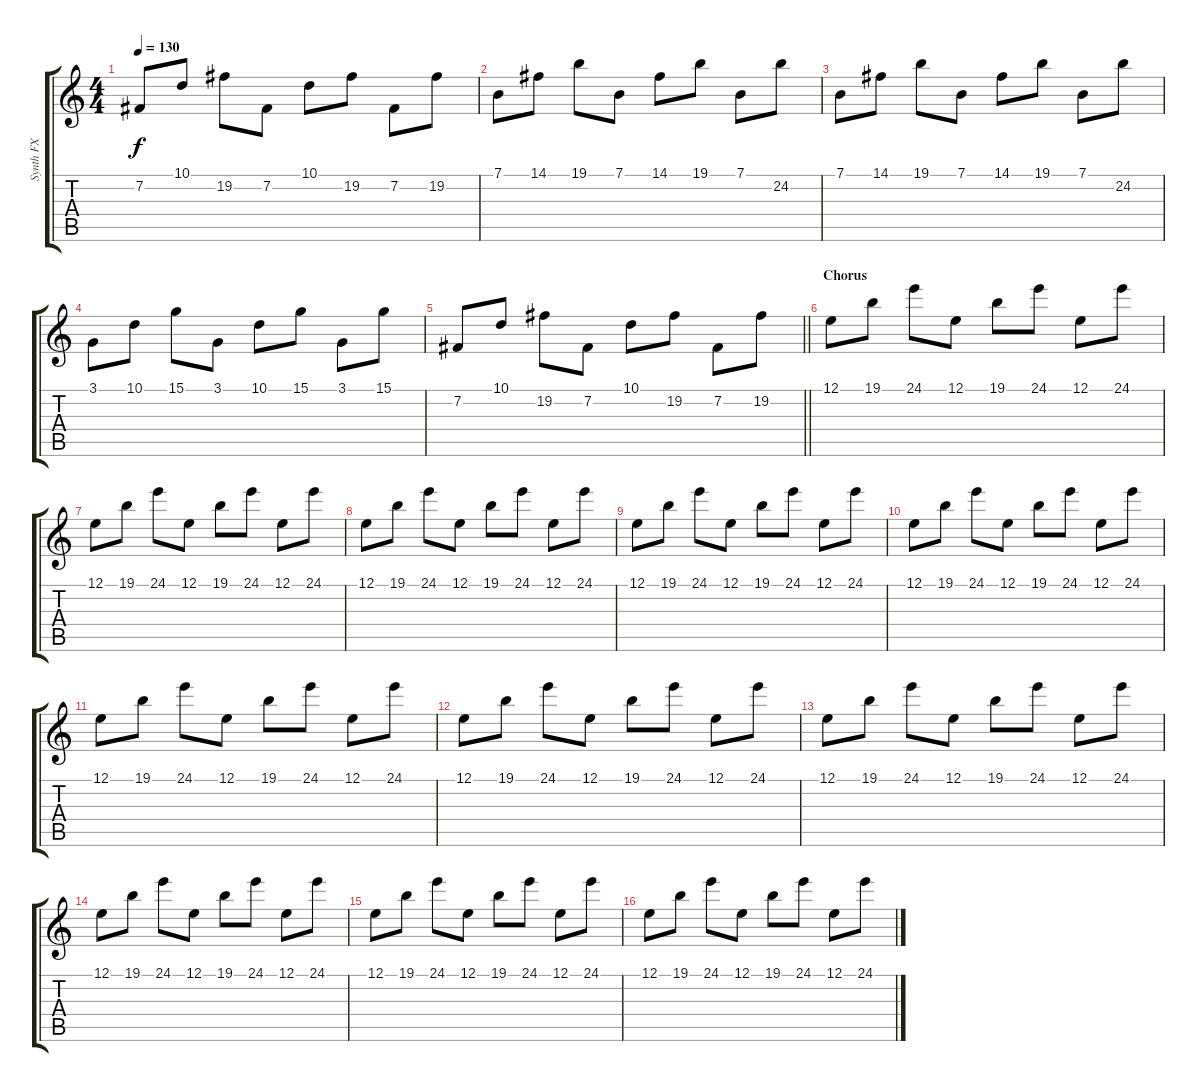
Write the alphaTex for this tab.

\track ("Synth FX" "Synth FX") {instrument pad5bowed}
\staff {score tabs}
\tuning (E4 B3 G3 D3 A2 E2) {hide}
\ts (4 4)
\tempo 130
\clef g2
\ks c
7.2.8{dy f} 10.1.8 19.2.8 7.2.8 10.1.8 19.2.8 7.2.8 19.2.8 |
7.1.8 14.1.8 19.1.8 7.1.8 14.1.8 19.1.8 7.1.8 24.2.8 |
7.1.8 14.1.8 19.1.8 7.1.8 14.1.8 19.1.8 7.1.8 24.2.8 |
3.1.8 10.1.8 15.1.8 3.1.8 10.1.8 15.1.8 3.1.8 15.1.8 |
\barLineRight lightlight
7.2.8 10.1.8 19.2.8 7.2.8 10.1.8 19.2.8 7.2.8 19.2.8 |
\section ("" "Chorus")
12.1.8 19.1.8 24.1.8 12.1.8 19.1.8 24.1.8 12.1.8 24.1.8 |
12.1.8 19.1.8 24.1.8 12.1.8 19.1.8 24.1.8 12.1.8 24.1.8 |
12.1.8 19.1.8 24.1.8 12.1.8 19.1.8 24.1.8 12.1.8 24.1.8 |
12.1.8 19.1.8 24.1.8 12.1.8 19.1.8 24.1.8 12.1.8 24.1.8 |
12.1.8 19.1.8 24.1.8 12.1.8 19.1.8 24.1.8 12.1.8 24.1.8 |
12.1.8 19.1.8 24.1.8 12.1.8 19.1.8 24.1.8 12.1.8 24.1.8 |
12.1.8 19.1.8 24.1.8 12.1.8 19.1.8 24.1.8 12.1.8 24.1.8 |
12.1.8 19.1.8 24.1.8 12.1.8 19.1.8 24.1.8 12.1.8 24.1.8 |
12.1.8 19.1.8 24.1.8 12.1.8 19.1.8 24.1.8 12.1.8 24.1.8 |
12.1.8 19.1.8 24.1.8 12.1.8 19.1.8 24.1.8 12.1.8 24.1.8 |
12.1.8 19.1.8 24.1.8 12.1.8 19.1.8 24.1.8 12.1.8 24.1.8
